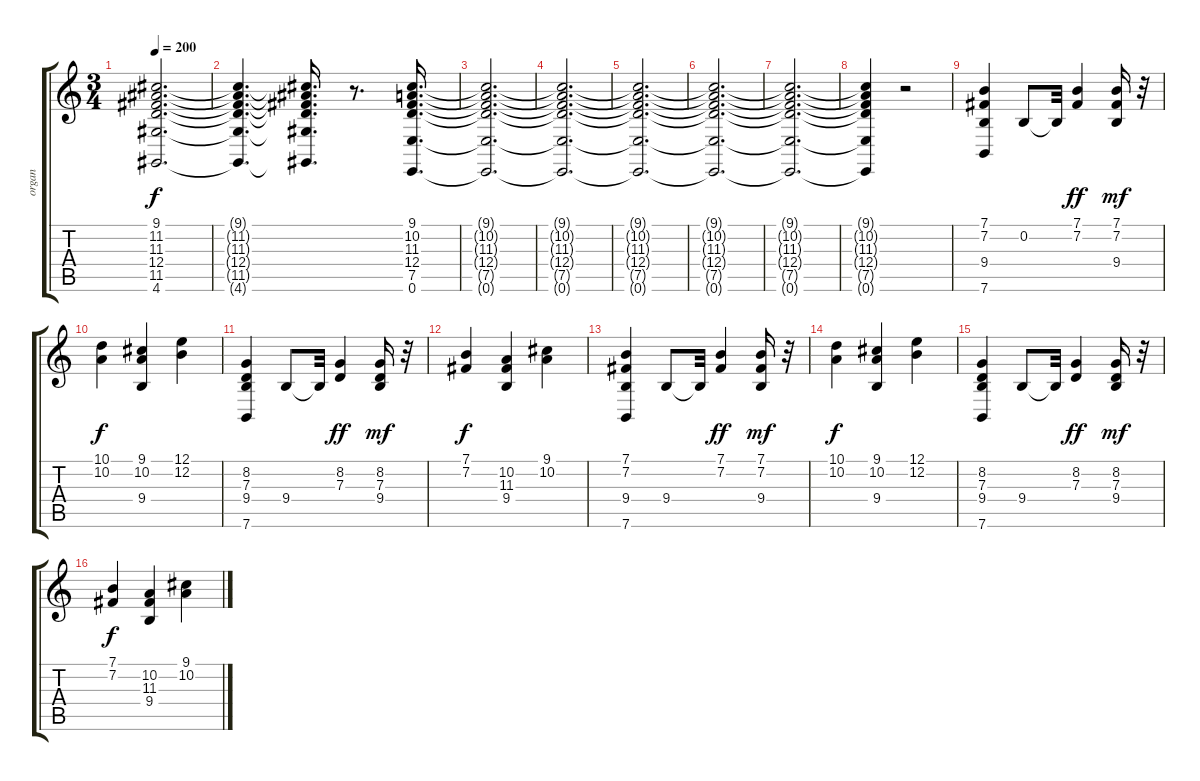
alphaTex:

\track ("organ" "organ") {instrument rockorgan}
\staff {score tabs}
\tuning (E4 B3 G3 D3 A2 E2) {hide}
\ts (3 4)
\tempo 200
\clef g2
\ks c
(9.1{t} 11.2{t} 11.3{t} 12.4{t} 11.5{t} 4.6{t}).2{d dy f} |
(9.1{t} 11.2{t} 11.3{t} 12.4{t} 11.5{t} 4.6{t}).4{d} (9.1{t} 11.2{t} 11.3{t} 12.4{t} 11.5{t} 4.6{t}).16{d} r.8{d} (9.1 10.2 11.3 12.4 7.5 0.6).16{d} |
(9.1{t} 10.2{t} 11.3{t} 12.4{t} 7.5{t} 0.6{t}).2{d} |
(9.1{t} 10.2{t} 11.3{t} 12.4{t} 7.5{t} 0.6{t}).2{d} |
(9.1{t} 10.2{t} 11.3{t} 12.4{t} 7.5{t} 0.6{t}).2{d} |
(9.1{t} 10.2{t} 11.3{t} 12.4{t} 7.5{t} 0.6{t}).2{d} |
(9.1{t} 10.2{t} 11.3{t} 12.4{t} 7.5{t} 0.6{t}).2{d} |
(9.1{t} 10.2{t} 11.3{t} 12.4{t} 7.5{t} 0.6{t}).4 r.2 |
(7.1 7.2 9.4 7.6).4 0.2.8 0.2{t}.32 (7.1 7.2).4{dy ff} (7.1 7.2 9.4).16{dy mf} r.32 |
(10.1 10.2).4{dy f} (9.1 10.2 9.4).4 (12.1 12.2).4 |
(8.2 7.3 9.4 7.6).4 9.4.8 9.4{t}.32 (8.2 7.3).4{dy ff} (8.2 7.3 9.4).16{dy mf} r.32 |
(7.1 7.2).4{dy f} (10.2 11.3 9.4).4 (9.1 10.2).4 |
(7.1 7.2 9.4 7.6).4 9.4.8 9.4{t}.32 (7.1 7.2).4{dy ff} (7.1 7.2 9.4).16{dy mf} r.32 |
(10.1 10.2).4{dy f} (9.1 10.2 9.4).4 (12.1 12.2).4 |
(8.2 7.3 9.4 7.6).4 9.4.8 9.4{t}.32 (8.2 7.3).4{dy ff} (8.2 7.3 9.4).16{dy mf} r.32 |
(7.1 7.2).4{dy f} (10.2 11.3 9.4).4 (9.1 10.2).4
